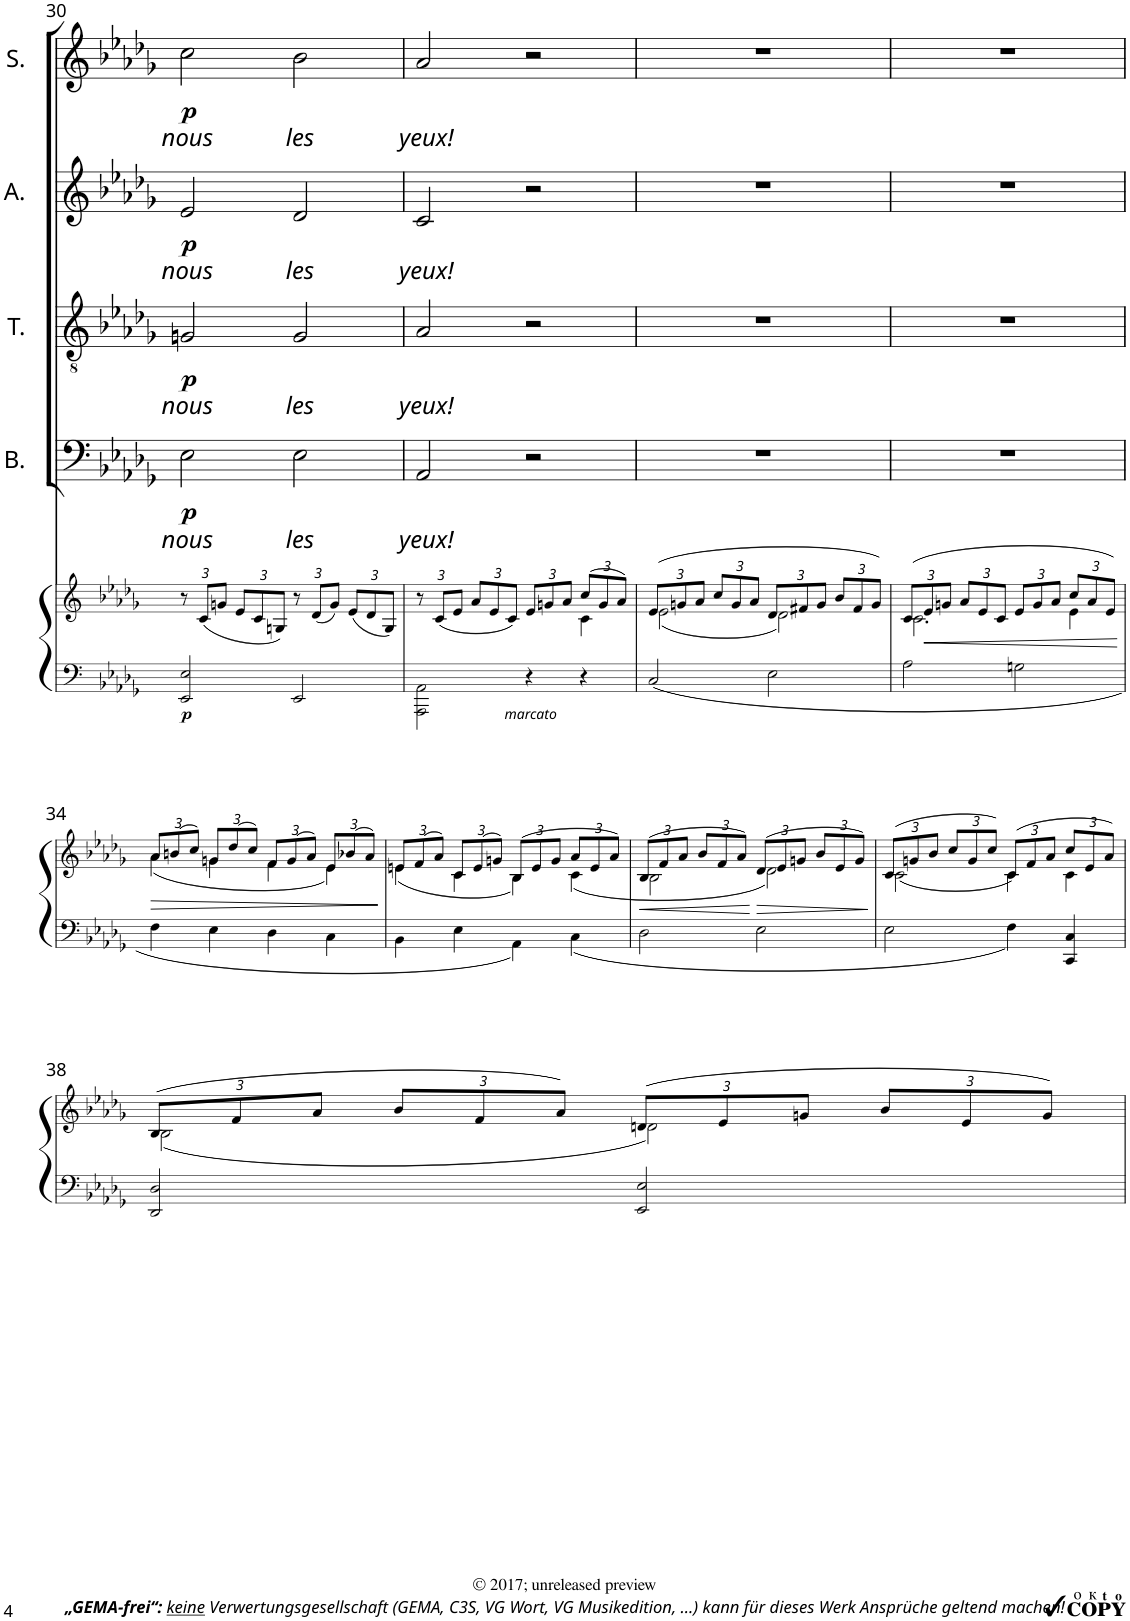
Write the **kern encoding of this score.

**kern	**kern	**dynam	**kern	**text	**dynam	**kern	**text	**dynam	**kern	**text	**dynam	**kern	**text	**dynam
*part5	*part5	*part5	*part4	*part4	*part4	*part3	*part3	*part3	*part2	*part2	*part2	*part1	*part1	*part1
*staff6	*staff5	*staff5/6	*staff4	*staff4	*staff4	*staff3	*staff3	*staff3	*staff2	*staff2	*staff2	*staff1	*staff1	*staff1
*I"Orgue ou Piano	*	*	*I"Bass	*	*	*I"Tenor	*	*	*I"Contralto	*	*	*I"Soprano	*	*
*	*	*	*I'B.	*	*	*I'T.	*	*	*	*	*	*I'S.	*	*
!!LO:PB:g=z
*clefF4	*clefG2	*	*clefF4	*	*	*clefGv2	*	*	*clefG2	*	*	*clefG2	*	*
*k[b-e-a-d-g-]	*k[b-e-a-d-g-]	*	*k[b-e-a-d-g-]	*	*	*k[b-e-a-d-g-]	*	*	*k[b-e-a-d-g-]	*	*	*k[b-e-a-d-g-]	*	*
*M4/4	*M4/4	*	*M4/4	*	*	*M4/4	*	*	*M4/4	*	*	*M4/4	*	*
*met(c)	*met(c)	*	*met(c)	*	*	*met(c)	*	*	*met(c)	*	*	*met(c)	*	*
=30	=30	=30	=30	=30	=30	=30	=30	=30	=30	=30	=30	=30	=30	=30
*^	*	*	*	*	*	*	*	*	*	*	*	*	*	*
*	*	*Xbrackettup	*	*	*	*	*	*	*	*	*	*	*	*	*
!	!	!	!LO:DY:b=2	!	!LO:LY:b	!LO:DY:b	!	!LO:LY:b	!LO:DY:b	!	!LO:LY:b	!LO:DY:b	!	!LO:LY:b	!LO:DY:b
2EE-/ 2E-/	1ryy	12r	p	2E-\	nous	p	2Gn/	nous	p	2e-/	nous	p	2cc\	nous	p
.	.	(12c/L	.	.	.	.	.	.	.	.	.	.	.	.	.
.	.	12gn/J	.	.	.	.	.	.	.	.	.	.	.	.	.
.	.	12e-/L	.	.	.	.	.	.	.	.	.	.	.	.	.
.	.	12c/	.	.	.	.	.	.	.	.	.	.	.	.	.
.	.	12Gn/J)	.	.	.	.	.	.	.	.	.	.	.	.	.
!	!	!	!	!	!LO:LY:b	!	!	!LO:LY:b	!	!	!LO:LY:b	!	!	!LO:LY:b	!
2EE-/	.	12r	.	2E-\	les	.	2G/	les	.	2d-/	les	.	2b-\	les	.
.	.	(12d-/L	.	.	.	.	.	.	.	.	.	.	.	.	.
.	.	12g/J)	.	.	.	.	.	.	.	.	.	.	.	.	.
.	.	(12e-/L	.	.	.	.	.	.	.	.	.	.	.	.	.
.	.	12d-/	.	.	.	.	.	.	.	.	.	.	.	.	.
.	.	12G/J)	.	.	.	.	.	.	.	.	.	.	.	.	.
=31	=31	=31	=31	=31	=31	=31	=31	=31	=31	=31	=31	=31	=31	=31	=31
*	*	*^	*	*	*	*	*	*	*	*	*	*	*	*	*
!	!	!	!	!	!	!LO:LY:b	!	!	!LO:LY:b	!	!	!LO:LY:b	!	!	!LO:LY:b	!
2AAA-\ 2AA-\	1ryy	12r	2.ryy	.	2AA-/	yeux!	.	2A-/	yeux!	.	2c/	yeux!	.	2a-/	yeux!	.
.	.	(12c/L	.	.	.	.	.	.	.	.	.	.	.	.	.	.
.	.	12e-/J	.	.	.	.	.	.	.	.	.	.	.	.	.	.
.	.	12a-/L	.	.	.	.	.	.	.	.	.	.	.	.	.	.
.	.	12e-/	.	.	.	.	.	.	.	.	.	.	.	.	.	.
.	.	12c/J)	.	.	.	.	.	.	.	.	.	.	.	.	.	.
!	!	!	!	!LO:DY:b=2	!	!	!	!	!	!	!	!	!	!	!	!
4r	.	12e-/L	.	other-dynamics	2r	.	.	2r	.	.	2r	.	.	2r	.	.
.	.	12gn/	.	.	.	.	.	.	.	.	.	.	.	.	.	.
.	.	12a-/J	.	.	.	.	.	.	.	.	.	.	.	.	.	.
4r	.	(12cc/L	4c\	.	.	.	.	.	.	.	.	.	.	.	.	.
.	.	12g/	.	.	.	.	.	.	.	.	.	.	.	.	.	.
.	.	12a-/J)	.	.	.	.	.	.	.	.	.	.	.	.	.	.
=32	=32	=32	=32	=32	=32	=32	=32	=32	=32	=32	=32	=32	=32	=32	=32	=32
2C/	1ryy	(12e-/L	(2e-\	.	1r	.	.	1r	.	.	1r	.	.	1r	.	.
.	.	12gn/	.	.	.	.	.	.	.	.	.	.	.	.	.	.
.	.	12a-/J	.	.	.	.	.	.	.	.	.	.	.	.	.	.
.	.	12cc/L	.	.	.	.	.	.	.	.	.	.	.	.	.	.
.	.	12g/	.	.	.	.	.	.	.	.	.	.	.	.	.	.
.	.	12a-/J	.	.	.	.	.	.	.	.	.	.	.	.	.	.
2E-\	.	12d-/L	2d-\)	.	.	.	.	.	.	.	.	.	.	.	.	.
.	.	12f#X/	.	.	.	.	.	.	.	.	.	.	.	.	.	.
.	.	12g/J	.	.	.	.	.	.	.	.	.	.	.	.	.	.
.	.	12b-/L	.	.	.	.	.	.	.	.	.	.	.	.	.	.
.	.	12f#/	.	.	.	.	.	.	.	.	.	.	.	.	.	.
.	.	12g/J)	.	.	.	.	.	.	.	.	.	.	.	.	.	.
=33	=33	=33	=33	=33	=33	=33	=33	=33	=33	=33	=33	=33	=33	=33	=33	=33
2A-\	1ryy	(12c/L	2.c\	.	1r	.	.	1r	.	.	1r	.	.	1r	.	.
!	!	!	!	!LO:HP:b	!	!	!	!	!	!	!	!	!	!	!	!
.	.	12e-/	.	<	.	.	.	.	.	.	.	.	.	.	.	.
.	.	12gn/J	.	.	.	.	.	.	.	.	.	.	.	.	.	.
.	.	12a-/L	.	.	.	.	.	.	.	.	.	.	.	.	.	.
.	.	12e-/	.	.	.	.	.	.	.	.	.	.	.	.	.	.
.	.	12c/J	.	.	.	.	.	.	.	.	.	.	.	.	.	.
2Gn\	.	12e-/L	.	.	.	.	.	.	.	.	.	.	.	.	.	.
.	.	12g/	.	.	.	.	.	.	.	.	.	.	.	.	.	.
.	.	12a-/J	.	.	.	.	.	.	.	.	.	.	.	.	.	.
.	.	12cc/L	4e-\	.	.	.	.	.	.	.	.	.	.	.	.	.
.	.	12a-/	.	.	.	.	.	.	.	.	.	.	.	.	.	.
.	.	12e-/J)	.	.	.	.	.	.	.	.	.	.	.	.	.	.
!!LO:LB:g=z
=34	=34	=34	=34	=34	=34	=34	=34	=34	=34	=34	=34	=34	=34	=34	=34	=34
!	!	!	!	!LO:HP:b	!	!	!	!	!	!	!	!	!	!	!	!
1ryy	4F\	12a-/L	(4a-\	>	1r	.	.	1r	.	.	1r	.	.	1r	.	.
.	.	(12bn/	.	.	.	.	.	.	.	.	.	.	.	.	.	.
.	.	12cc/J)	.	.	.	.	.	.	.	.	.	.	.	.	.	.
.	4E-\	12gn/L	4gn\	.	.	.	.	.	.	.	.	.	.	.	.	.
.	.	(12dd-/	.	.	.	.	.	.	.	.	.	.	.	.	.	.
.	.	12cc/J)	.	.	.	.	.	.	.	.	.	.	.	.	.	.
.	4D-\	12f/L	4f\	.	.	.	.	.	.	.	.	.	.	.	.	.
.	.	(12g/	.	.	.	.	.	.	.	.	.	.	.	.	.	.
.	.	12a-/J)	.	.	.	.	.	.	.	.	.	.	.	.	.	.
.	4C\	12e-/L	4e-\)	.	.	.	.	.	.	.	.	.	.	.	.	.
.	.	(12b-X/	.	.	.	.	.	.	.	.	.	.	.	.	.	.
.	.	12a-/J)	.	.	.	.	.	.	.	.	.	.	.	.	.	.
*v	*v	*	*	*	*	*	*	*	*	*	*	*	*	*	*	*
*	*v	*v	*	*	*	*	*	*	*	*	*	*	*	*	*
.	.	[	.	.	.	.	.	.	.	.	.	.	.	.
=35	=35	=35	=35	=35	=35	=35	=35	=35	=35	=35	=35	=35	=35	=35
*^	*^	*	*	*	*	*	*	*	*	*	*	*	*	*
1ryy	4BB-\	12en/L	(4e\	.	1r	.	.	1r	.	.	1r	.	.	1r	.	.
.	.	(12f/	.	.	.	.	.	.	.	.	.	.	.	.	.	.
.	.	12a-/J)	.	.	.	.	.	.	.	.	.	.	.	.	.	.
.	4E-\	12c/L	4c\	.	.	.	.	.	.	.	.	.	.	.	.	.
.	.	(12e/	.	.	.	.	.	.	.	.	.	.	.	.	.	.
.	.	12gn/J)	.	.	.	.	.	.	.	.	.	.	.	.	.	.
.	4AA-\	(12B-/L	4B-\)	.	.	.	.	.	.	.	.	.	.	.	.	.
.	.	12e/	.	.	.	.	.	.	.	.	.	.	.	.	.	.
.	.	12g/J	.	.	.	.	.	.	.	.	.	.	.	.	.	.
.	4C\	12a-/L	(4c\	.	.	.	.	.	.	.	.	.	.	.	.	.
.	.	12e/	.	.	.	.	.	.	.	.	.	.	.	.	.	.
.	.	12a-/J)	.	.	.	.	.	.	.	.	.	.	.	.	.	.
=36	=36	=36	=36	=36	=36	=36	=36	=36	=36	=36	=36	=36	=36	=36	=36	=36
!	!	!	!	!LO:HP:b	!	!	!	!	!	!	!	!	!	!	!	!
1ryy	2D-\	(12B-/L	2B-\	<	1r	.	.	1r	.	.	1r	.	.	1r	.	.
.	.	12f/	.	.	.	.	.	.	.	.	.	.	.	.	.	.
.	.	12a-/J	.	.	.	.	.	.	.	.	.	.	.	.	.	.
.	.	12b-/L	.	.	.	.	.	.	.	.	.	.	.	.	.	.
.	.	12f/	.	.	.	.	.	.	.	.	.	.	.	.	.	.
.	.	12a-/J)	.	.	.	.	.	.	.	.	.	.	.	.	.	.
.	2E-\	(12d-/L	2d-\)	]	.	.	.	.	.	.	.	.	.	.	.	.
.	.	12e-/	.	.	.	.	.	.	.	.	.	.	.	.	.	.
.	.	12gn/J	.	.	.	.	.	.	.	.	.	.	.	.	.	.
.	.	12b-/L	.	.	.	.	.	.	.	.	.	.	.	.	.	.
.	.	12e-/	.	.	.	.	.	.	.	.	.	.	.	.	.	.
.	.	12g/J)	.	.	.	.	.	.	.	.	.	.	.	.	.	.
*v	*v	*	*	*	*	*	*	*	*	*	*	*	*	*	*	*
*	*v	*v	*	*	*	*	*	*	*	*	*	*	*	*	*
.	.	[	.	.	.	.	.	.	.	.	.	.	.	.
=37	=37	=37	=37	=37	=37	=37	=37	=37	=37	=37	=37	=37	=37	=37
*^	*^	*	*	*	*	*	*	*	*	*	*	*	*	*
1ryy	2E-\	(12c/L	2c\	.	1r	.	.	1r	.	.	1r	.	.	1r	.	.
.	.	12gn/	.	.	.	.	.	.	.	.	.	.	.	.	.	.
.	.	12b-/J	.	.	.	.	.	.	.	.	.	.	.	.	.	.
.	.	12cc/L	.	.	.	.	.	.	.	.	.	.	.	.	.	.
.	.	12g/	.	.	.	.	.	.	.	.	.	.	.	.	.	.
.	.	12cc/J)	.	.	.	.	.	.	.	.	.	.	.	.	.	.
.	4F\	((12c/L	4c\	.	.	.	.	.	.	.	.	.	.	.	.	.
.	.	12f/	.	.	.	.	.	.	.	.	.	.	.	.	.	.
.	.	12a-/J	.	.	.	.	.	.	.	.	.	.	.	.	.	.
.	4CC/ 4C/	12cc/L	4c\	.	.	.	.	.	.	.	.	.	.	.	.	.
.	.	12e-/	.	.	.	.	.	.	.	.	.	.	.	.	.	.
.	.	12a-/J)	.	.	.	.	.	.	.	.	.	.	.	.	.	.
!!LO:LB:g=z
=38	=38	=38	=38	=38	=38	=38	=38	=38	=38	=38	=38	=38	=38	=38	=38	=38
2DD-/ 2D-/	1ryy	(12B-/L	(2B-\	.	1r	.	.	1r	.	.	1r	.	.	1r	.	.
.	.	12f/	.	.	.	.	.	.	.	.	.	.	.	.	.	.
.	.	12a-/J	.	.	.	.	.	.	.	.	.	.	.	.	.	.
.	.	12b-/L	.	.	.	.	.	.	.	.	.	.	.	.	.	.
.	.	12f/	.	.	.	.	.	.	.	.	.	.	.	.	.	.
.	.	12a-/J)	.	.	.	.	.	.	.	.	.	.	.	.	.	.
2EE-/ 2E-/	.	(12dn/L	2d\)	.	.	.	.	.	.	.	.	.	.	.	.	.
.	.	12e-/	.	.	.	.	.	.	.	.	.	.	.	.	.	.
.	.	12gn/J	.	.	.	.	.	.	.	.	.	.	.	.	.	.
.	.	12b-/L	.	.	.	.	.	.	.	.	.	.	.	.	.	.
.	.	12e-/	.	.	.	.	.	.	.	.	.	.	.	.	.	.
.	.	12g/J)	.	.	.	.	.	.	.	.	.	.	.	.	.	.
*v	*v	*	*	*	*	*	*	*	*	*	*	*	*	*	*	*
*	*v	*v	*	*	*	*	*	*	*	*	*	*	*	*	*
=	=	=	=	=	=	=	=	=	=	=	=	=	=	=
*-	*-	*-	*-	*-	*-	*-	*-	*-	*-	*-	*-	*-	*-	*-
